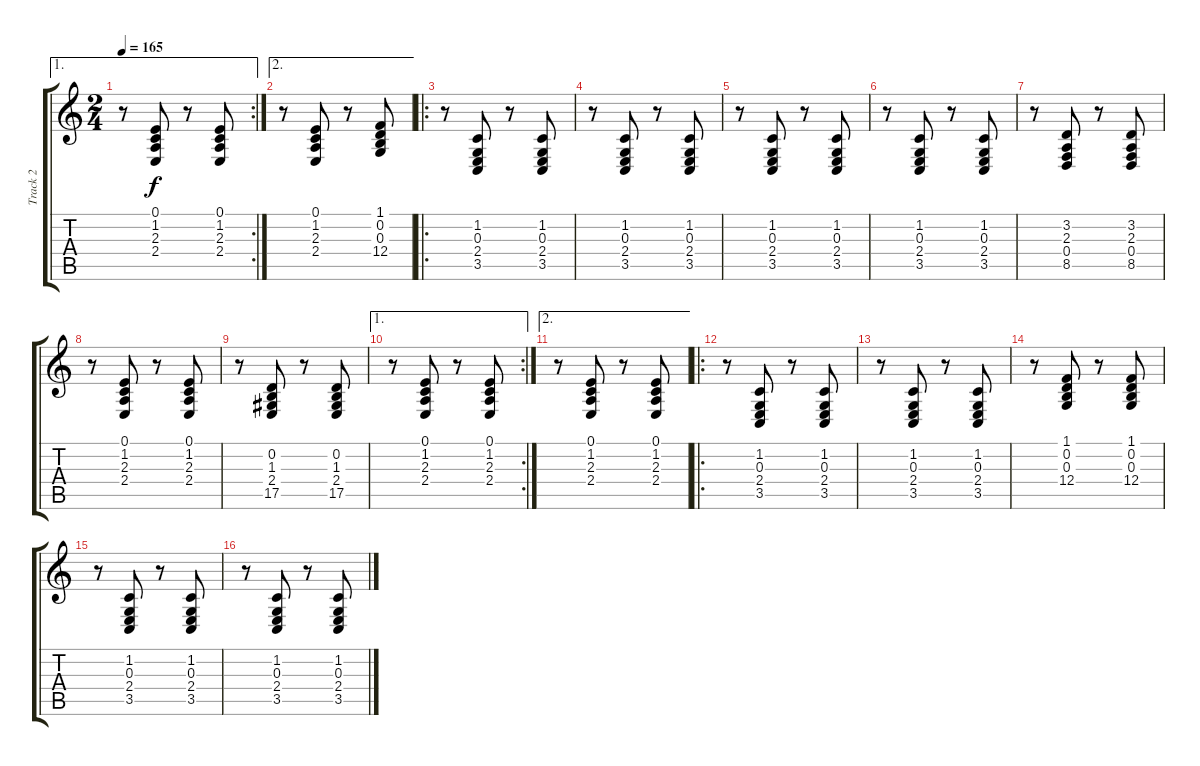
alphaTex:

\track ("Track 2" "Track 2") {instrument accordion}
\staff {score tabs}
\tuning (E4 B3 G3 D3 A2 E2) {hide}
\ae 1
\rc 2
\ts (2 4)
\tempo 165
\clef g2
\ks c
r.8{dy f} (0.1 1.2 2.3 2.4).8 r.8 (0.1 1.2 2.3 2.4).8 |
\ae 2
r.8 (0.1 1.2 2.3 2.4).8 r.8 (1.1 0.2 0.3 12.4).8 |
\ro
r.8 (1.2 0.3 2.4 3.5).8 r.8 (1.2 0.3 2.4 3.5).8 |
r.8 (1.2 0.3 2.4 3.5).8 r.8 (1.2 0.3 2.4 3.5).8 |
r.8 (1.2 0.3 2.4 3.5).8 r.8 (1.2 0.3 2.4 3.5).8 |
r.8 (1.2 0.3 2.4 3.5).8 r.8 (1.2 0.3 2.4 3.5).8 |
r.8 (3.2 2.3 0.4 8.5).8 r.8 (3.2 2.3 0.4 8.5).8 |
r.8 (0.1 1.2 2.3 2.4).8 r.8 (0.1 1.2 2.3 2.4).8 |
r.8 (0.2 1.3 2.4 17.5).8 r.8 (0.2 1.3 2.4 17.5).8 |
\ae 1
\rc 2
r.8 (0.1 1.2 2.3 2.4).8 r.8 (0.1 1.2 2.3 2.4).8 |
\ae 2
r.8 (0.1 1.2 2.3 2.4).8 r.8 (0.1 1.2 2.3 2.4).8 |
\ro
r.8 (1.2 0.3 2.4 3.5).8 r.8 (1.2 0.3 2.4 3.5).8 |
r.8 (1.2 0.3 2.4 3.5).8 r.8 (1.2 0.3 2.4 3.5).8 |
r.8 (1.1 0.2 0.3 12.4).8 r.8 (1.1 0.2 0.3 12.4).8 |
r.8 (1.2 0.3 2.4 3.5).8 r.8 (1.2 0.3 2.4 3.5).8 |
r.8 (1.2 0.3 2.4 3.5).8 r.8 (1.2 0.3 2.4 3.5).8
